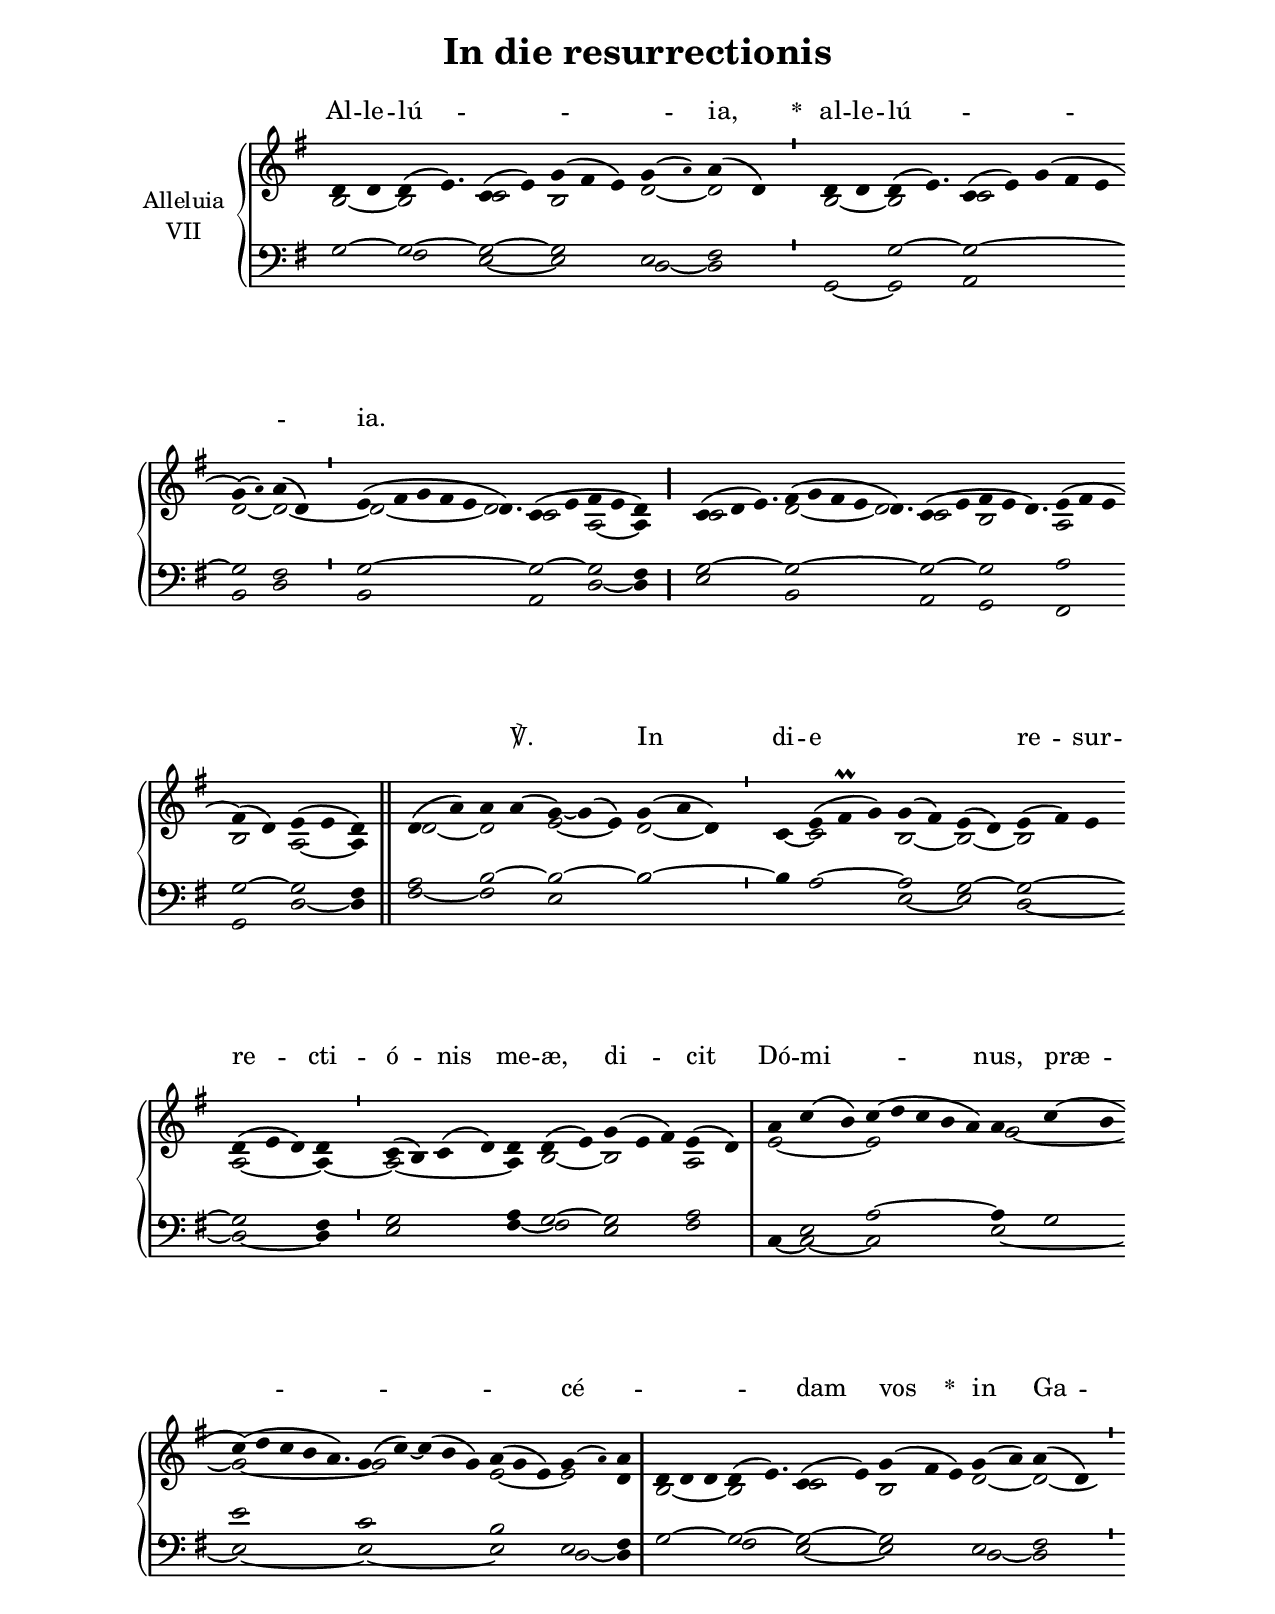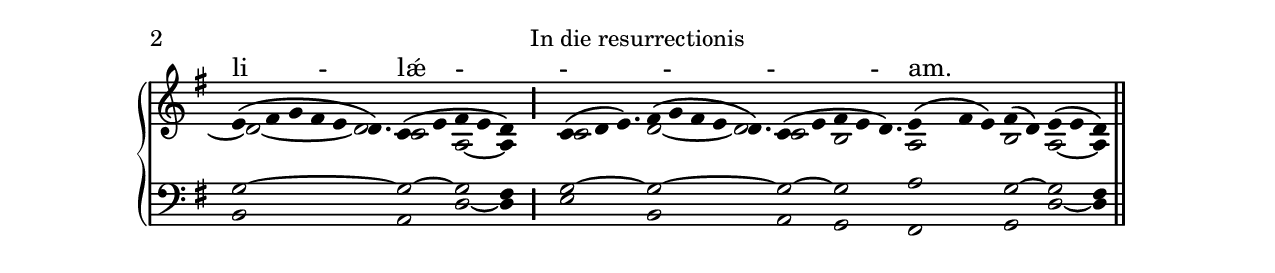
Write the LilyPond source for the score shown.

\version "2.18"
\include "gregorian.ly"
\include "noh2.ily"


%Page reference: page ii.38
%(volume.page)

global = {
 \key d \mixolydian
 \cadenzaOn 
}

\header {
  title = \markup \center-column {"In die resurrectionis" \vspace #1 }
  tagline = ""
  composer = ""
}

\paper {
 #(include-special-characters)
  oddHeaderMarkup = \markup \fill-line {
    \line {}
    \center-column {
      \on-the-fly #first-page     " "
      \on-the-fly #not-first-page "In die resurrectionis"
    }
    \line { \on-the-fly #print-page-number-check-first \fromproperty #'page:page-number-string }
  }
  evenHeaderMarkup = \markup \fill-line {
    \line { \on-the-fly #print-page-number-check-first \fromproperty #'page:page-number-string }
    \center-column { "In die resurrectionis" }
    \line {}
  }
}

chantText = \lyricmode {
Al -- le -- lú -- _ _ _ ia, 
\set stanza = " * " al -- le -- lú -- _ _ _ ia. _ _ 
_ _ _ _ _ _ ℣. 
In di -- e _ _ re -- sur -- re -- cti -- ó -- nis me -- æ, di -- cit Dó -- mi -- _ nus, 
præ -- _ _ cé -- _ _ _ _ _ dam vos 
\set stanza = " * " 
in Ga -- li -- lǽ -- _ _ _ am. _ _ 
_ _ _ _ _ _ }

chantMusic = {
\tieDown   d'4 d'4 d'4 ( e'4.) c'4 ( e'4) g'4 ( fis'4 e'4) g'4 ( \once \tweak #'font-size #-4 a' ) a'4 ( d'4) \divisioMinima
 d'4 d'4 d'4 ( e'4.) c'4 ( e'4) g'4 ( fis'4 e'4 \forceBreak
) g'4 ( \once \tweak #'font-size #-4 a' ) a'4 ( d'4) \divisioMinima
 e'4 ( fis'4 g'4 fis'4 e'4 d'4.) c'4 ( e'4 fis'4 e'4 d'4) \divisioMaior
 c'4 ( d'4 e'4.) fis'4 ( g'4 fis'4 e'4 d'4.) c'4 ( e'4 fis'4 e'4 d'4.) e'4 ( fis'4 e'4 \forceBreak
) fis'4 ( d'4) e'4 ( e'4 d'4) \finalis
 d'4 ( a'4) a'4 a'4 ( g'4) ~ g'4 ( e'4) g'4 ( a'4 d'4) \divisioMinima
 c'4 e'4 ( fis'\prall g'4) g'4 ( fis'4) e'4 ( d'4) e'4 ( fis'4) e'4 \forceBreak
 d'4 ( e'4 d'4) d'4 \divisioMinima
 c'4 ( b4) c'4 ( d'4) d'4 d'4 ( e'4) g'4 ( e'4 fis'4) e'4 ( d'4) \divisioMaxima
 a'4 c''4 ( b'4) c''4 ( d''4 c''4 b'4 a'4) a'4 c''4 ( b'4 \forceBreak
) c''4 ( d''4 c''4 b'4 a'4.) g'4 ( c''4) ~ c''4 ( b'4 g'4) a'4 ( g'4 e'4) g'4 ( \once \tweak #'font-size #-4 a' ) a'4 \divisioMaxima
 d'4 d'4 d'4 d'4 ( e'4.) c'4 ( e'4) g'4 ( fis'4 e'4) g'4 ( a'4) a'4 ( d'4) \divisioMinima \forceBreak

 e'4 ( fis'4 g'4 fis'4 e'4 d'4.) c'4 ( e'4 fis'4 e'4 d'4) \divisioMaior
 c'4 ( d'4 e'4.) fis'4 ( g'4 fis'4 e'4 d'4.) c'4 ( e'4 fis'4 e'4 d'4.) e'4 ( fis'4 e'4) fis'4 ( d'4) e'4 ( e'4 d'4) \finalis

}

altoMusic = {
b2 ~ b2*5/4 c'2 b2*3/2 d'2 ~ d'2 \divisioMinima
b2 ~ b2*5/4 c'2*5/2 d'2 ~ d'2 ~ \divisioMinima
d'2*5/2 ~ d'2*3/4 c'2 a2 ~ a4 \divisioMaior
c'2*7/4 d'2*4/2 ~ d'2*3/4 c'2 b2*7/4 a2*3/2 b2 a2 ~ a4 \finalis
d'2 ~ d'2 e'2 ~ e'4 d'2 ~ d'4 \divisioMinima
c'4 ~ c'2*3/2 b2 ~ b2 ~ b2*3/2 a2*3/2 ~ a4 ~ \divisioMinima
a2*4/2 ~ a4 b2 ~ b2*3/2 a2 \divisioMaxima
e'2*3/2 ~ e'2*5/2 g'2*3/2 ~ g'2*11/4 ~ g'2*5/2 e'2*3/2 ~ e'2 d'4 \divisioMaxima
b2*3/2 ~ b2*5/4 c'2 b2*3/2 d'2 ~ d'2 ~ \divisioMinima
d'2*5/2 ~ d'2*3/4 c'2 a2 ~ a4 \divisioMaior
c'2*7/4 d'2*4/2 ~ d'2*3/4 c'2 b2*7/4 a2*3/2 b2 a2 ~ a4 \finalis
}

tenorMusic = {
g2 ~ g2*5/4 ~ g2 ~ g2*3/2 e2 fis2 \divisioMinima
r2 g2*5/4 ~ g2*5/2 ~ g2 fis2 \divisioMinima
g2*13/4 ~ g2 ~ g2 fis4 \divisioMaior
g2*7/4 ~ g2*11/4 ~ g2 ~ g2*7/4 a2*3/2 g2 ~ g2 fis4 \finalis
a2 b2 ~ b2*3/2 ~ b2*3/2 ~ \divisioMinima
b4 a2*3/2 ~ a2 g2 ~ g2*3/2 ~ g2*3/2 fis4 \divisioMinima
g2*4/2 a4 g2 ~ g2*3/2 a2 \divisioMaxima
r4 e2 a2*5/2 ~ a4 g2 e'2*11/4 c'2*5/2 b2*3/2 e2 fis4 \divisioMaxima
g2*3/2 ~ g2*5/4 ~ g2 ~ g2*3/2 e2 fis2 \divisioMinima
g2*13/4 ~ g2 ~ g2 fis4 \divisioMaior
g2*7/4 ~ g2*11/4 ~ g2 ~ g2*7/4 a2*3/2 g2 ~ g2 fis4 \finalis
}

bassMusic = {
r2 fis2*5/4 e2 ~ e2*3/2 d2 ~ d2 \divisioMinima
g,2 ~ g,2*5/4 a,2*5/2 b,2 d2 \divisioMinima
b,2*13/4 a,2 d2 ~ d4 \divisioMaior
e2*7/4 b,2*11/4 a,2 g,2*7/4 fis,2*3/2 g,2 d2 ~ d4 \finalis
fis2 ~ fis2 e2*3/2 b2*3/2 \divisioMinima
r4 r2*3/2 e2 ~ e2 d2*3/2 ~ d2*3/2 ~ d4 \divisioMinima
e2*4/2 fis4 ~ fis2 e2*3/2 fis2 \divisioMaxima
c4 ~ c2 ~ c2*5/2 e2*3/2 ~ e2*11/4 ~ e2*5/2 ~ e2*3/2 d2 ~ d4 \divisioMaxima
r2*3/2 fis2*5/4 e2 ~ e2*3/2 d2 ~ d2 \divisioMinima
b,2*13/4 a,2 d2 ~ d4 \divisioMaior
e2*7/4 b,2*11/4 a,2 g,2*7/4 fis,2*3/2 g,2 d2 ~ d4 \finalis
}

voiceLines = {
\voiceLineStyle


}

\score{
  <<
    \new GrandStaff <<
      \set GrandStaff.autoBeaming = ##f
      \set GrandStaff.instrumentName = \markup \center-column {
        "Alleluia"
        "VII"
      }
      \new Staff = up <<
        \new Voice = "chant" {
          \voiceOne \global \chantMusic
        }
        \new Voice {
          \voiceTwo \global \altoMusic
        }
      >>

      \new Staff = down <<
        \clef bass
        \new Voice {
          \voiceOne \global \tenorMusic
        }
        \new Voice {
          \voiceTwo \global \bassMusic
        }
	\new Voice {
        \voiceThree \global \voiceLines
        }
      >>
    >>
    \new Lyrics \lyricsto chant {
      \chantText
    }
  >>
  \layout{
  }
  \midi{
    \tempo 4 = 125
  }
}
